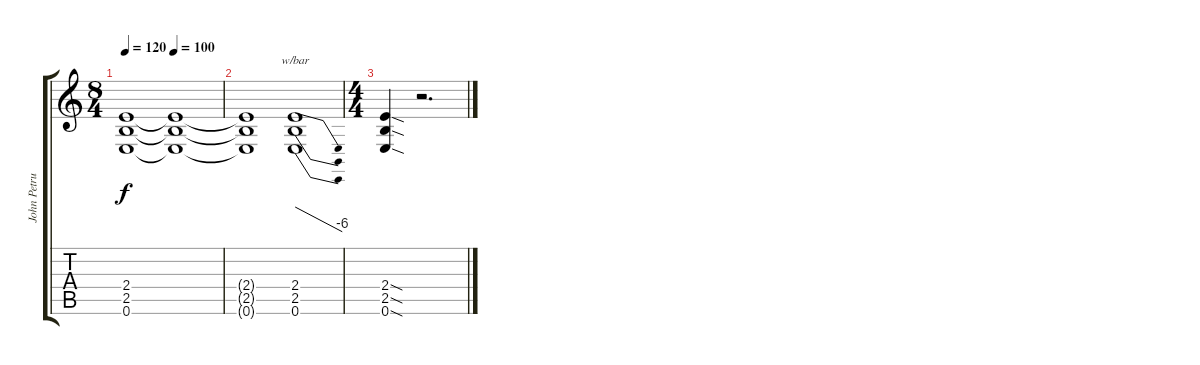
\track ("John Petrucci - 1" "John Petru") {instrument distortionguitar}
\staff {score tabs}
\tuning (E4 B3 G3 D3 A2 E2) {hide}
\ts (8 4)
\tempo 120
\tempo (100 0.5)
\clef g2
\ks c
(2.4 2.5 0.6).1{dy f} (2.4{t} 2.5{t} 0.6{t}).1 |
(2.4{t} 2.5{t} 0.6{t}).1 (2.4 2.5 0.6).1{tbe (dive default 0 0 60 -24)} |
\ts (4 4)
(2.4{sod} 2.5{sod} 0.6{sod}).4 r.2{d}
